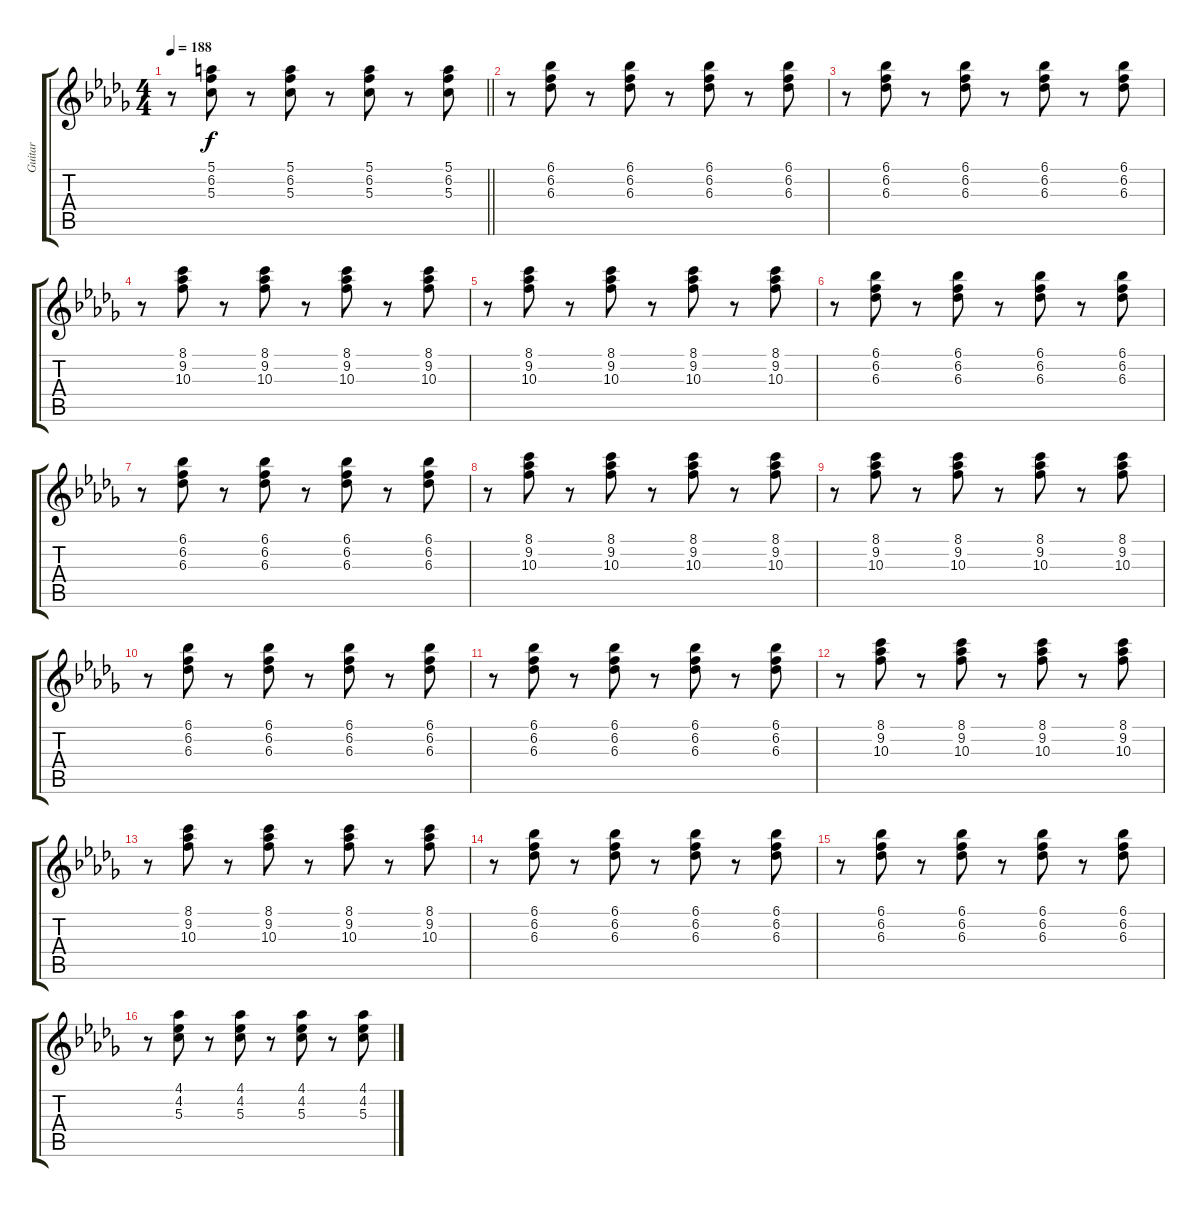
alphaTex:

\track ("Guitar" "Guitar") {instrument overdrivenguitar}
\staff {score tabs}
\tuning (E4 B3 G3 D3 A2 E2) {hide}
\ts (4 4)
\tempo 188
\clef g2
\barLineRight lightlight
\ks bbminor
r.8{dy f} (5.1 6.2 5.3).8 r.8 (5.1 6.2 5.3).8 r.8 (5.1 6.2 5.3).8 r.8 (5.1 6.2 5.3).8 |
r.8 (6.1 6.2 6.3).8 r.8 (6.1 6.2 6.3).8 r.8 (6.1 6.2 6.3).8 r.8 (6.1 6.2 6.3).8 |
r.8 (6.1 6.2 6.3).8 r.8 (6.1 6.2 6.3).8 r.8 (6.1 6.2 6.3).8 r.8 (6.1 6.2 6.3).8 |
r.8 (8.1 9.2 10.3).8 r.8 (8.1 9.2 10.3).8 r.8 (8.1 9.2 10.3).8 r.8 (8.1 9.2 10.3).8 |
r.8 (8.1 9.2 10.3).8 r.8 (8.1 9.2 10.3).8 r.8 (8.1 9.2 10.3).8 r.8 (8.1 9.2 10.3).8 |
r.8 (6.1 6.2 6.3).8 r.8 (6.1 6.2 6.3).8 r.8 (6.1 6.2 6.3).8 r.8 (6.1 6.2 6.3).8 |
r.8 (6.1 6.2 6.3).8 r.8 (6.1 6.2 6.3).8 r.8 (6.1 6.2 6.3).8 r.8 (6.1 6.2 6.3).8 |
r.8 (8.1 9.2 10.3).8 r.8 (8.1 9.2 10.3).8 r.8 (8.1 9.2 10.3).8 r.8 (8.1 9.2 10.3).8 |
r.8 (8.1 9.2 10.3).8 r.8 (8.1 9.2 10.3).8 r.8 (8.1 9.2 10.3).8 r.8 (8.1 9.2 10.3).8 |
r.8 (6.1 6.2 6.3).8 r.8 (6.1 6.2 6.3).8 r.8 (6.1 6.2 6.3).8 r.8 (6.1 6.2 6.3).8 |
r.8 (6.1 6.2 6.3).8 r.8 (6.1 6.2 6.3).8 r.8 (6.1 6.2 6.3).8 r.8 (6.1 6.2 6.3).8 |
r.8 (8.1 9.2 10.3).8 r.8 (8.1 9.2 10.3).8 r.8 (8.1 9.2 10.3).8 r.8 (8.1 9.2 10.3).8 |
r.8 (8.1 9.2 10.3).8 r.8 (8.1 9.2 10.3).8 r.8 (8.1 9.2 10.3).8 r.8 (8.1 9.2 10.3).8 |
r.8 (6.1 6.2 6.3).8 r.8 (6.1 6.2 6.3).8 r.8 (6.1 6.2 6.3).8 r.8 (6.1 6.2 6.3).8 |
r.8 (6.1 6.2 6.3).8 r.8 (6.1 6.2 6.3).8 r.8 (6.1 6.2 6.3).8 r.8 (6.1 6.2 6.3).8 |
r.8 (4.1 4.2 5.3).8 r.8 (4.1 4.2 5.3).8 r.8 (4.1 4.2 5.3).8 r.8 (4.1 4.2 5.3).8
